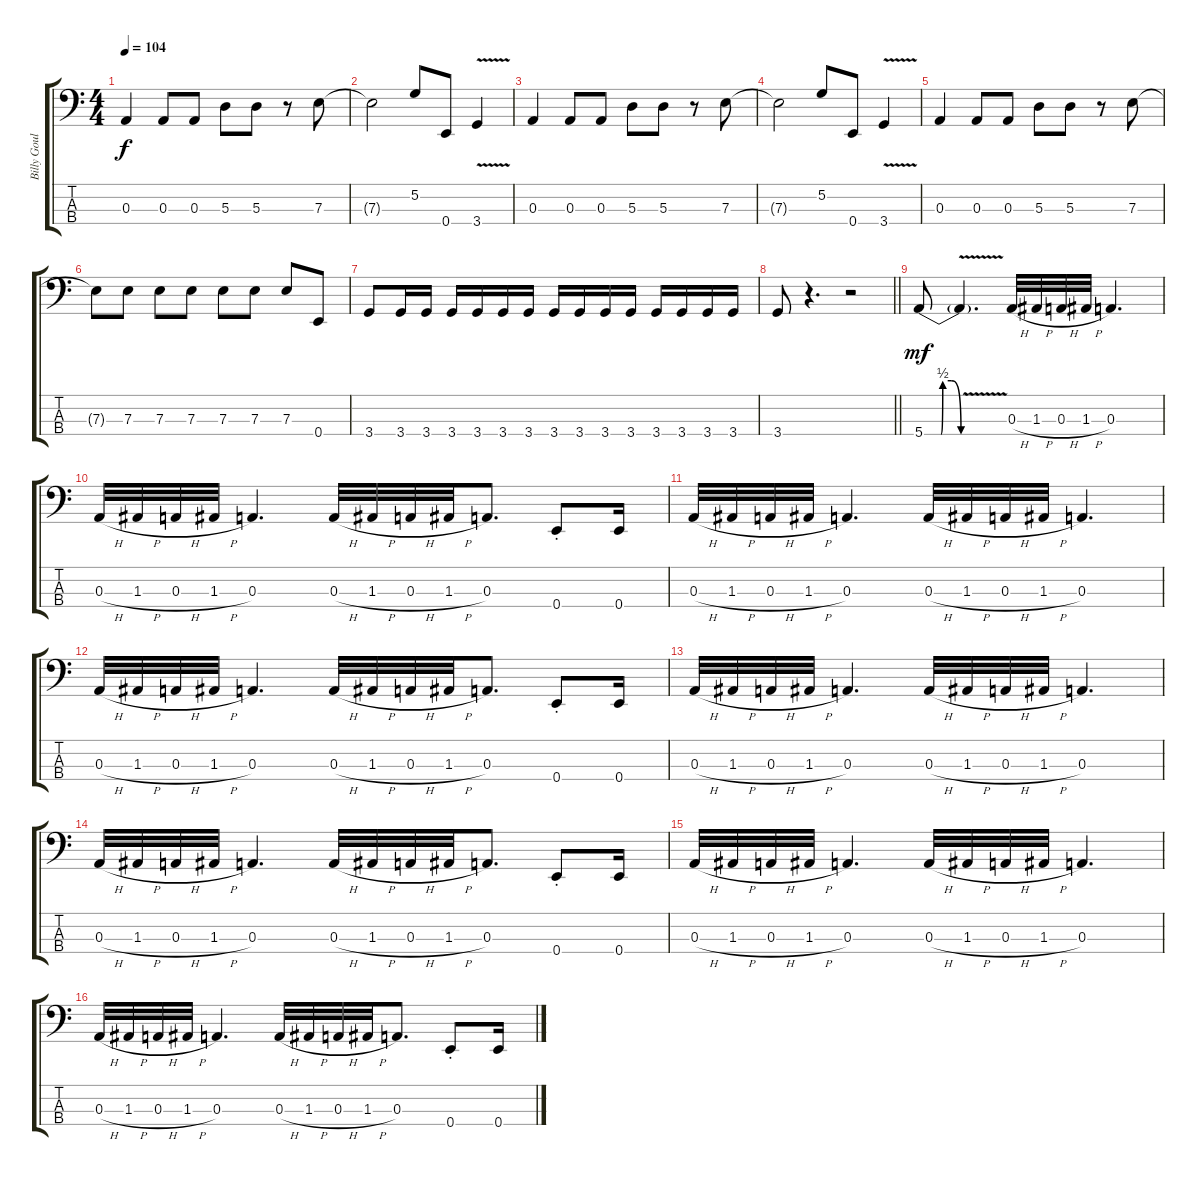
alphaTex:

\track ("Billy Gould - Bass" "Billy Goul") {instrument slapbass2}
\staff {score tabs}
\tuning (G2 D2 A1 E1) {hide}
\ts (4 4)
\tempo 104
\clef f4
\ks c
0.3.4{dy f} 0.3.8 0.3.8 5.3.8 5.3.8 r.8 7.3.8 |
7.3{t}.2 5.2.8 0.4.8 3.4{v}.4 |
0.3.4 0.3.8 0.3.8 5.3.8 5.3.8 r.8 7.3.8 |
7.3{t}.2 5.2.8 0.4.8 3.4{v}.4 |
0.3.4 0.3.8 0.3.8 5.3.8 5.3.8 r.8 7.3.8 |
7.3{t}.8 7.3.8 7.3.8 7.3.8 7.3.8 7.3.8 7.3.8 0.4.8 |
3.4.8 3.4.16 3.4.16 3.4.16 3.4.16 3.4.16 3.4.16 3.4.16 3.4.16 3.4.16 3.4.16 3.4.16 3.4.16 3.4.16 3.4.16 |
\barLineRight lightlight
3.4.8 r.4{d} r.2 |
5.4{be (custom 0 0 27 0 30 2 44 2 60 0)}.8{dy mf} 5.4{v t}.4{d} 0.3{h}.32 1.3{h}.32 0.3{h}.32 1.3{h}.32 0.3.4{d} |
0.3{h}.32 1.3{h}.32 0.3{h}.32 1.3{h}.32 0.3.4{d} 0.3{h}.32 1.3{h}.32 0.3{h}.32 1.3{h}.32 0.3.8{d} 0.4{st}.8 0.4.16 |
0.3{h}.32 1.3{h}.32 0.3{h}.32 1.3{h}.32 0.3.4{d} 0.3{h}.32 1.3{h}.32 0.3{h}.32 1.3{h}.32 0.3.4{d} |
0.3{h}.32 1.3{h}.32 0.3{h}.32 1.3{h}.32 0.3.4{d} 0.3{h}.32 1.3{h}.32 0.3{h}.32 1.3{h}.32 0.3.8{d} 0.4{st}.8 0.4.16 |
0.3{h}.32 1.3{h}.32 0.3{h}.32 1.3{h}.32 0.3.4{d} 0.3{h}.32 1.3{h}.32 0.3{h}.32 1.3{h}.32 0.3.4{d} |
0.3{h}.32 1.3{h}.32 0.3{h}.32 1.3{h}.32 0.3.4{d} 0.3{h}.32 1.3{h}.32 0.3{h}.32 1.3{h}.32 0.3.8{d} 0.4{st}.8 0.4.16 |
0.3{h}.32{volume 9} 1.3{h}.32 0.3{h}.32 1.3{h}.32 0.3.4{d} 0.3{h}.32 1.3{h}.32 0.3{h}.32 1.3{h}.32 0.3.4{d} |
0.3{h}.32 1.3{h}.32 0.3{h}.32 1.3{h}.32 0.3.4{d} 0.3{h}.32 1.3{h}.32 0.3{h}.32 1.3{h}.32 0.3.8{d} 0.4{st}.8 0.4.16
